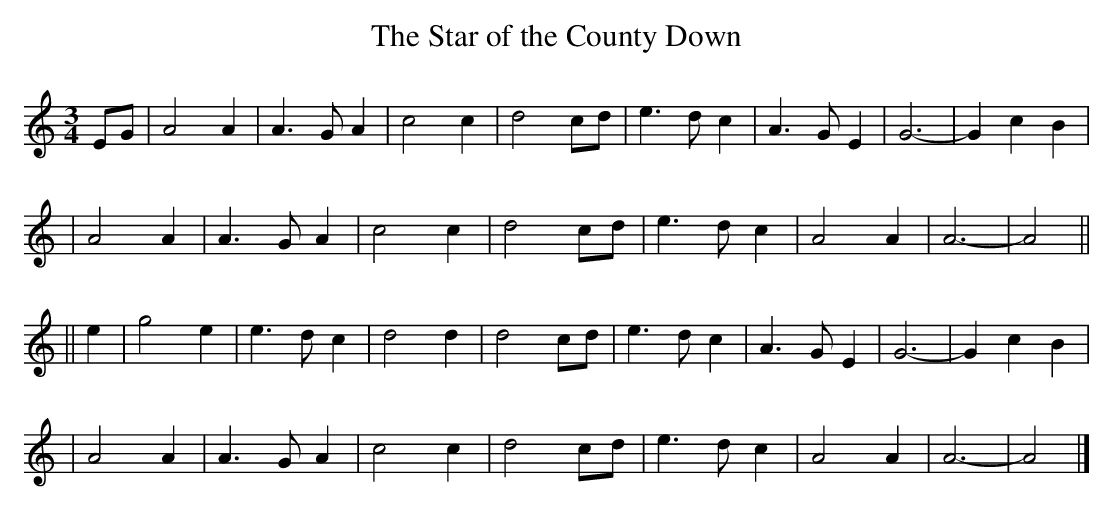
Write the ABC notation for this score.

X:1
T:The Star of the County Down
M:3/4
L:1/8
K:Am
EG | A4 A2 | A3 G A2 | c4 c2 | d4 cd | e3 d c2 | A3 G E2 | G6- | G2 c2 B2 |
| A4 A2 | A3 G A2 | c4 c2 | d4 cd | e3 d c2 | A4 A2 | A6- | A4 ||
|| e2 | g4 e2 | e3 d c2 | d4 d2 | d4 cd| e3 d c2 | A3 G E2 | G6- | G2 c2 B2 |
| A4 A2 | A3 G A2 | c4 c2 | d4 cd | e3 d c2 | A4 A2 | A6- | A4 |]
